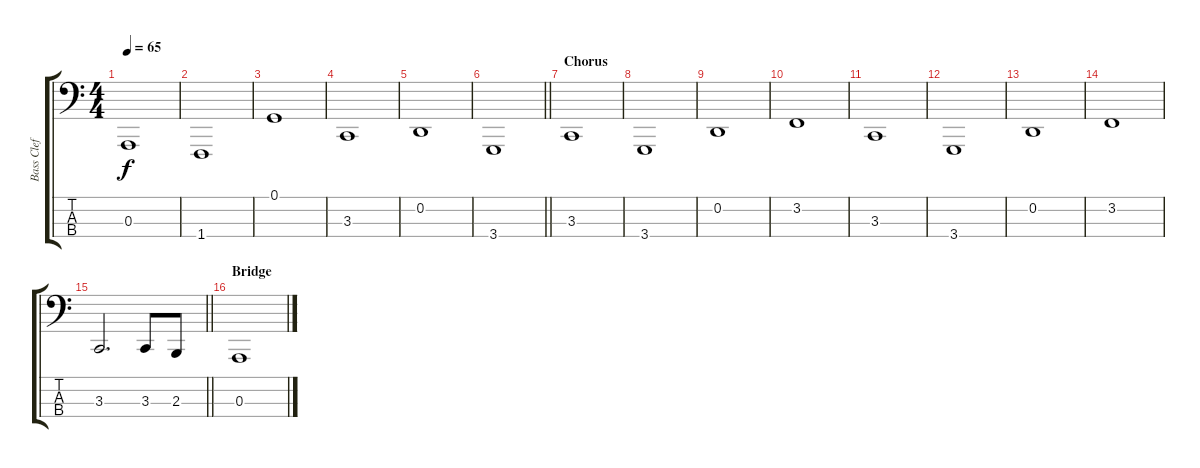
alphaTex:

\track ("Bass Clef" "Bass Clef") {instrument acousticgrandpiano}
\staff {score tabs}
\tuning (G2 D2 A1 E1) {hide}
\ts (4 4)
\tempo 65
\clef f4
\ks c
0.3.1{dy f} |
1.4.1 |
0.1.1 |
3.3.1 |
0.2.1 |
\barLineRight lightlight
3.4.1 |
\section ("" "Chorus")
3.3.1 |
3.4.1 |
0.2.1 |
3.2.1 |
3.3.1 |
3.4.1 |
0.2.1 |
3.2.1 |
\barLineRight lightlight
3.3.2{d} 3.3.8 2.3.8 |
\section ("" "Bridge")
0.3.1
